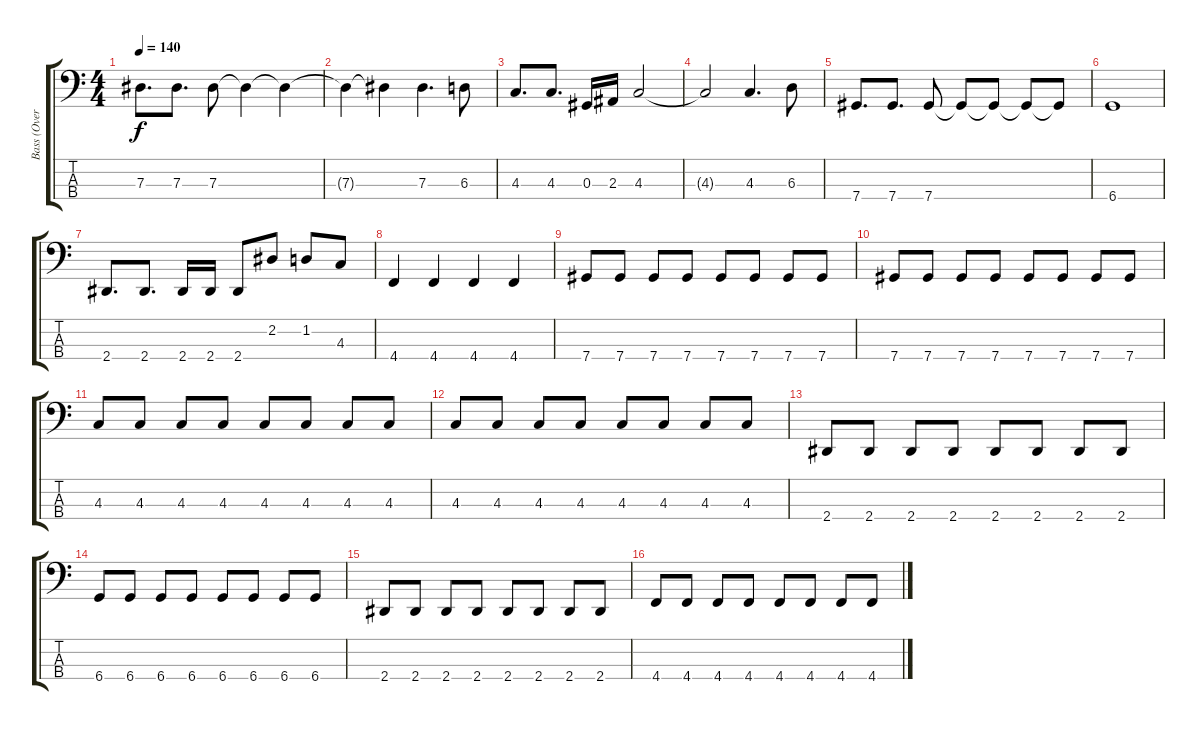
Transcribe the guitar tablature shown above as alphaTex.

\track ("Bass (Overdub)" "Bass (Over") {instrument electricbasspick}
\staff {score tabs}
\tuning (Gb2 Db2 Ab1 Db1) {hide}
\ts (4 4)
\tempo 140
\clef f4
\ks c
7.3.8{d dy f} 7.3.8{d} 7.3.8 7.3{t}.4 7.3{t}.4 |
7.3{t}.4 7.3{t}.4 7.3.4{d} 6.3.8 |
4.3.8{d} 4.3.8{d} 0.3.16 2.3.16 4.3.2 |
4.3{t}.2 4.3.4{d} 6.3.8 |
7.4.8{d} 7.4.8{d} 7.4.8 7.4{t}.8 7.4{t}.8 7.4{t}.8 7.4{t}.8 |
6.4.1 |
2.4.8{d} 2.4.8{d} 2.4.16 2.4.16 2.4.8 2.2.8 1.2.8 4.3.8 |
4.4.4 4.4.4 4.4.4 4.4.4 |
7.4.8 7.4.8 7.4.8 7.4.8 7.4.8 7.4.8 7.4.8 7.4.8 |
7.4.8 7.4.8 7.4.8 7.4.8 7.4.8 7.4.8 7.4.8 7.4.8 |
4.3.8 4.3.8 4.3.8 4.3.8 4.3.8 4.3.8 4.3.8 4.3.8 |
4.3.8 4.3.8 4.3.8 4.3.8 4.3.8 4.3.8 4.3.8 4.3.8 |
2.4.8 2.4.8 2.4.8 2.4.8 2.4.8 2.4.8 2.4.8 2.4.8 |
6.4.8 6.4.8 6.4.8 6.4.8 6.4.8 6.4.8 6.4.8 6.4.8 |
2.4.8 2.4.8 2.4.8 2.4.8 2.4.8 2.4.8 2.4.8 2.4.8 |
4.4.8 4.4.8 4.4.8 4.4.8 4.4.8 4.4.8 4.4.8 4.4.8
